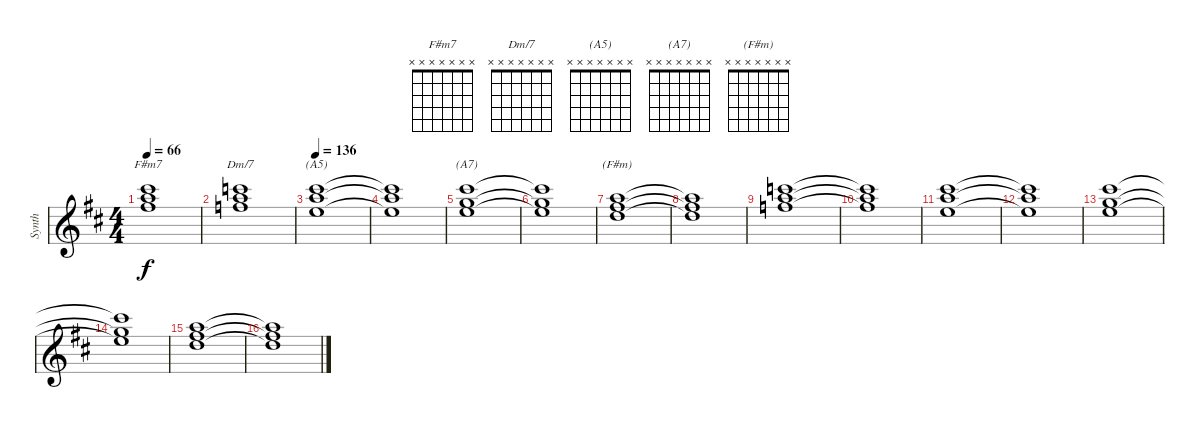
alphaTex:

\track ("Synth" "Synth") {instrument pad4choir}
\staff {score}
\tuning (E5 B4 G4 D4 A3 E3 B2) {hide}
\chord ("F#m7" x x x x x x x)
\chord ("Dm/7" x x x x x x x)
\chord ("(A5)" x x x x x x x)
\chord ("(A7)" x x x x x x x)
\chord ("(F#m)" x x x x x x x)
\ts (4 4)
\tempo 66
\clef g2
\ks d
(2.1 10.2 18.3).1{ch "F#m7" dy f} |
(1.1 10.2 17.3).1{ch "Dm/7"} |
\tempo 136
(0.1 10.2 18.3).1{ch "(A5)"} |
(0.1{t} 10.2{t} 18.3{t}).1 |
(0.1 8.2 18.3).1{ch "(A7)"} |
(0.1{t} 8.2{t} 18.3{t}).1 |
(2.1 3.2 14.3).1{ch "(F#m)"} |
(2.1{t} 3.2{t} 14.3{t}).1 |
(1.1 10.2 17.3).1 |
(1.1{t} 10.2{t} 17.3{t}).1 |
(0.1 10.2 18.3).1 |
(0.1{t} 10.2{t} 18.3{t}).1 |
(0.1 8.2 18.3).1 |
(0.1{t} 8.2{t} 18.3{t}).1 |
(2.1 3.2 14.3).1 |
(2.1{t} 3.2{t} 14.3{t}).1
